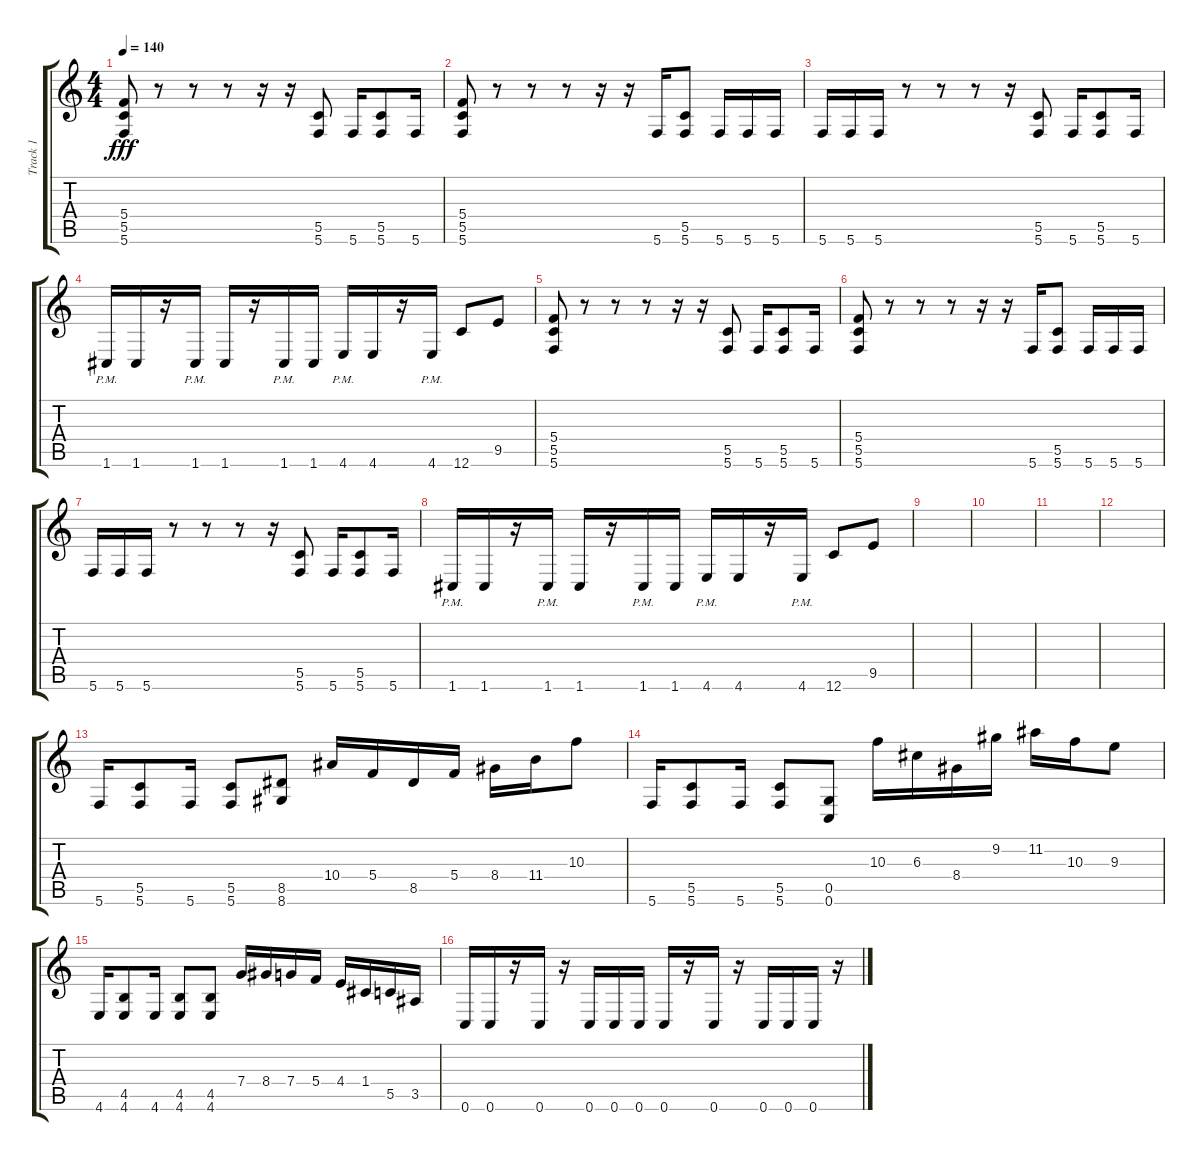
\track ("Track 1" "Track 1") {instrument distortionguitar}
\staff {score tabs}
\tuning (E4 B3 G3 C3 G2 C2) {hide}
\ts (4 4)
\tempo 140
\clef g2
\ks c
(5.4 5.5 5.6).8{dy fff} r.8 r.8 r.8 r.16 r.16 (5.5 5.6).8 5.6.16 (5.5 5.6).8 5.6.16 |
(5.4 5.5 5.6).8 r.8 r.8 r.8 r.16 r.16 5.6.16 (5.5 5.6).8 5.6.16 5.6.16 5.6.16 |
5.6.16 5.6.16 5.6.16 r.8 r.8 r.8 r.16 (5.5 5.6).8 5.6.16 (5.5 5.6).8 5.6.16 |
1.6{pm}.16 1.6.16 r.16 1.6{pm}.16 1.6.16 r.16 1.6{pm}.16 1.6.16 4.6{pm}.16 4.6.16 r.16 4.6{pm}.16 12.6.8 9.5.8 |
(5.4 5.5 5.6).8 r.8 r.8 r.8 r.16 r.16 (5.5 5.6).8 5.6.16 (5.5 5.6).8 5.6.16 |
(5.4 5.5 5.6).8 r.8 r.8 r.8 r.16 r.16 5.6.16 (5.5 5.6).8 5.6.16 5.6.16 5.6.16 |
5.6.16 5.6.16 5.6.16 r.8 r.8 r.8 r.16 (5.5 5.6).8 5.6.16 (5.5 5.6).8 5.6.16 |
1.6{pm}.16 1.6.16 r.16 1.6{pm}.16 1.6.16 r.16 1.6{pm}.16 1.6.16 4.6{pm}.16 4.6.16 r.16 4.6{pm}.16 12.6.8 9.5.8 |
|
|
|
|
5.6.16 (5.5 5.6).8 5.6.16 (5.5 5.6).8 (8.5 8.6).8 10.4.16 5.4.16 8.5.16 5.4.16 8.4.16 11.4.16 10.3.8 |
5.6.16 (5.5 5.6).8 5.6.16 (5.5 5.6).8 (0.5 0.6).8 10.3.16 6.3.16 8.4.16 9.2.16 11.2.16 10.3.16 9.3.8 |
4.6.16 (4.5 4.6).8 4.6.16 (4.5 4.6).8 (4.5 4.6).8 7.4.16 8.4.16 7.4.16 5.4.16 4.4.16 1.4.16 5.5.16 3.5.16 |
0.6.16 0.6.16 r.16 0.6.16 r.16 0.6.16 0.6.16 0.6.16 0.6.16 r.16 0.6.16 r.16 0.6.16 0.6.16 0.6.16 r.16
